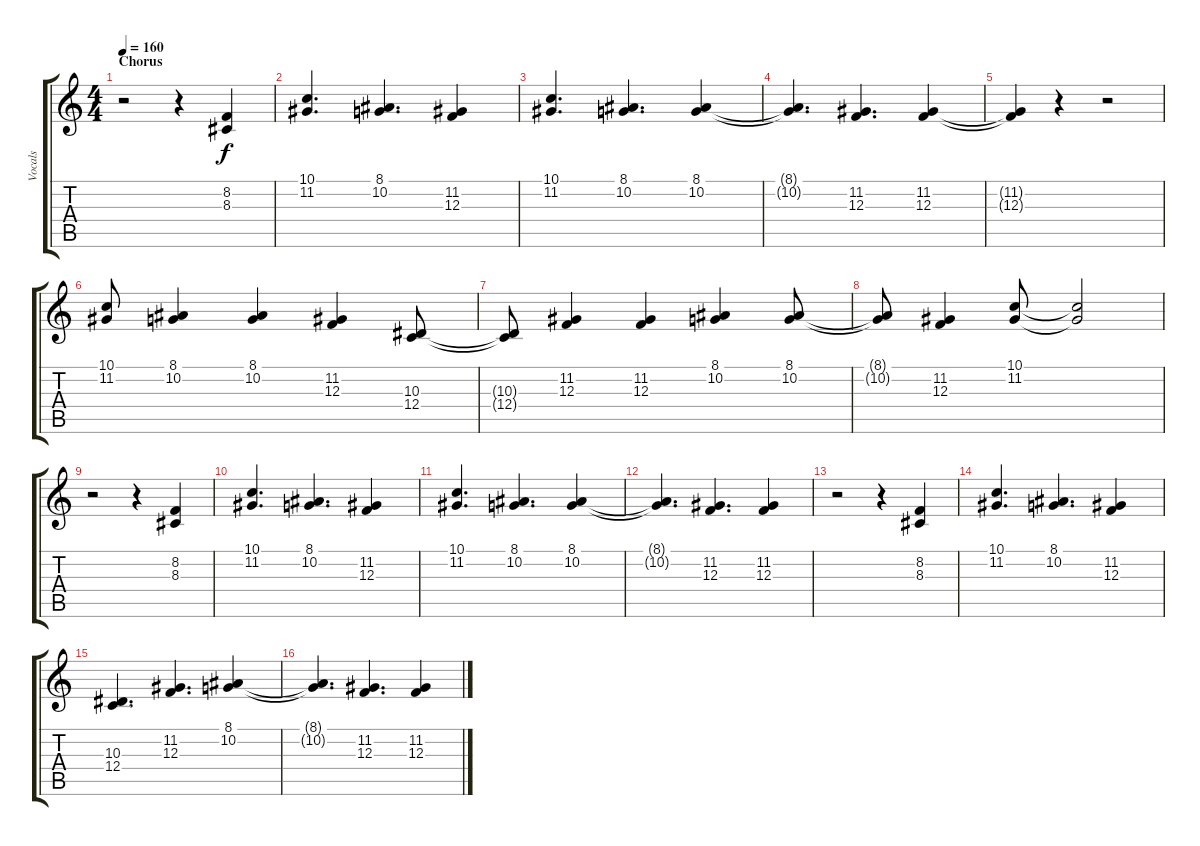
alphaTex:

\track ("Vocals" "Vocals") {instrument cello}
\staff {score tabs}
\tuning (D4 A3 F3 C3 G2 C2) {hide}
\ts (4 4)
\section ("" "Chorus")
\tempo 160
\clef g2
\ks c
r.2{dy f} r.4 (8.2 8.3).4 |
(10.1 11.2).4{d} (8.1 10.2).4{d} (11.2 12.3).4 |
(10.1 11.2).4{d} (8.1 10.2).4{d} (8.1 10.2).4 |
(8.1{t} 10.2{t}).4{d} (11.2 12.3).4{d} (11.2 12.3).4 |
(11.2{t} 12.3{t}).4 r.4 r.2 |
(10.1 11.2).8 (8.1 10.2).4 (8.1 10.2).4 (11.2 12.3).4 (10.3 12.4).8 |
(10.3{t} 12.4{t}).8 (11.2 12.3).4 (11.2 12.3).4 (8.1 10.2).4 (8.1 10.2).8 |
(8.1{t} 10.2{t}).8 (11.2 12.3).4 (10.1 11.2).8 (10.1{t} 11.2{t}).2 |
r.2 r.4 (8.2 8.3).4 |
(10.1 11.2).4{d} (8.1 10.2).4{d} (11.2 12.3).4 |
(10.1 11.2).4{d} (8.1 10.2).4{d} (8.1 10.2).4 |
(8.1{t} 10.2{t}).4{d} (11.2 12.3).4{d} (11.2 12.3).4 |
r.2 r.4 (8.2 8.3).4 |
(10.1 11.2).4{d} (8.1 10.2).4{d} (11.2 12.3).4 |
(10.3 12.4).4{d} (11.2 12.3).4{d} (8.1 10.2).4 |
(8.1{t} 10.2{t}).4{d} (11.2 12.3).4{d} (11.2 12.3).4
